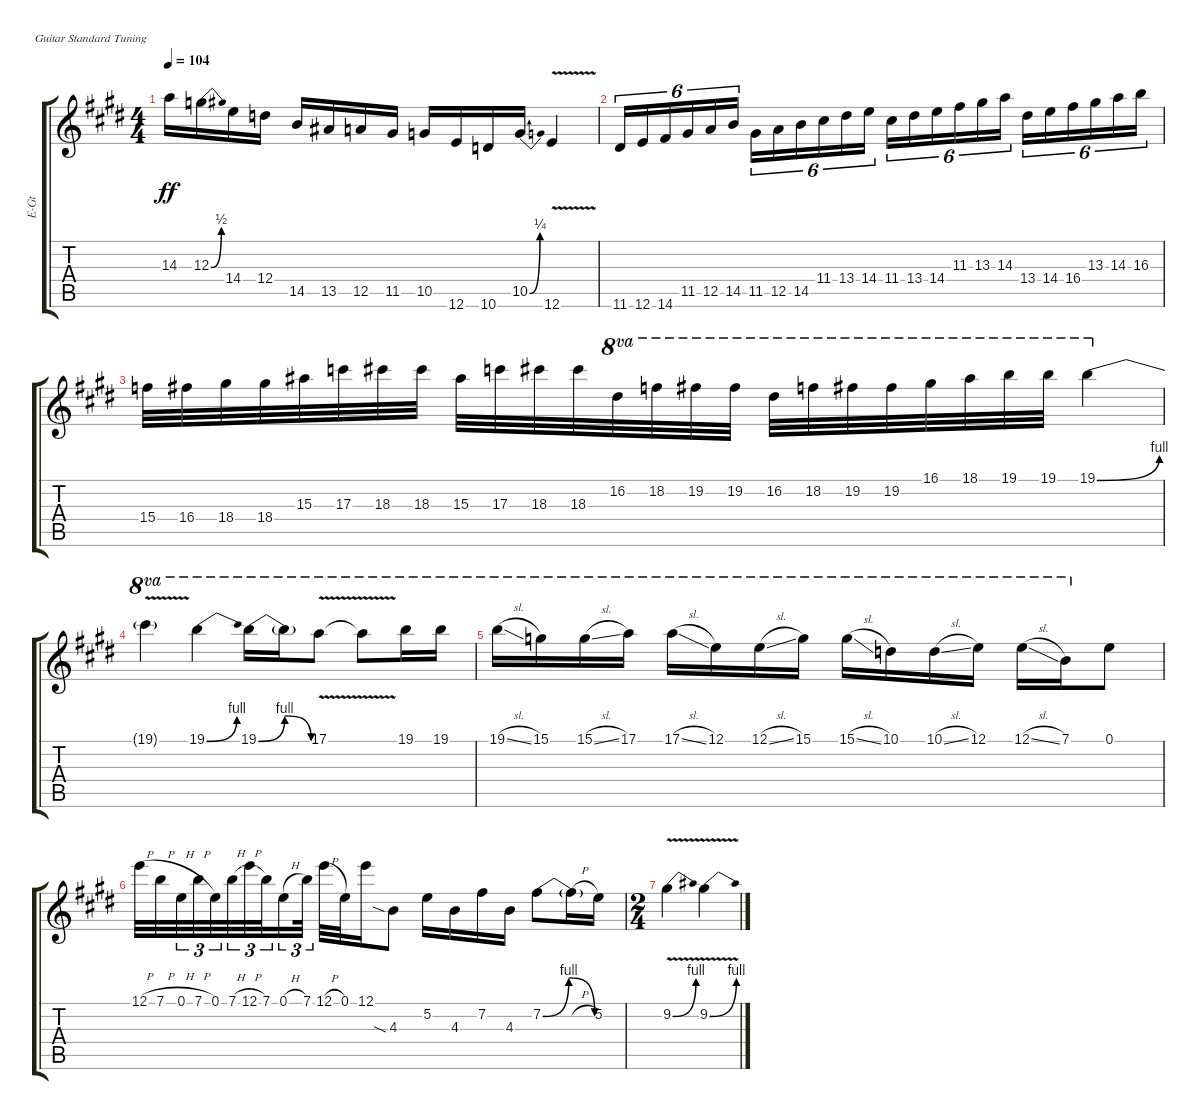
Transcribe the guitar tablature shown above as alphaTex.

\defaultSystemsLayout 4
\bracketExtendMode groupsimilarinstruments
\otherSystemsTrackNameOrientation horizontal
\track ("Lead Guitar I" "E-Gt") {multiBarRest instrument distortionguitar}
\staff {score tabs}
\tuning (E4 B3 G3 D3 A2 E2)
\ts (4 4)
\tempo 104
\clef g2
\ks c#minor
14.3{acc forcenatural}.16{dy ff} 12.3{be (bend 0 0 18 2) acc forcenatural}.16 14.4{acc forcenatural}.16 12.4{acc forcenatural}.16 14.5{acc forcenatural}.16 13.5{acc #}.16 12.5{acc forcenatural}.16 11.5{acc #}.16 10.5{acc forcenatural}.16 12.6{acc forcenatural}.16 10.6{acc forcenatural}.16 10.5{be (bend 0 0 36 1) acc forcenatural}.16 12.6{v acc forcenatural}.4 |
11.6{acc #}.16{tu (6 4)} 12.6{acc forcenatural}.16{tu (6 4)} 14.6{acc #}.16{tu (6 4)} 11.5{acc #}.16{tu (6 4)} 12.5{acc forcenatural}.16{tu (6 4)} 14.5{acc forcenatural}.16{tu (6 4)} 11.5{acc #}.16{tu (6 4)} 12.5{acc forcenatural}.16{tu (6 4)} 14.5{acc forcenatural}.16{tu (6 4)} 11.4{acc #}.16{tu (6 4)} 13.4{acc #}.16{tu (6 4)} 14.4{acc forcenatural}.16{tu (6 4)} 11.4{acc #}.16{tu (6 4)} 13.4{acc #}.16{tu (6 4)} 14.4{acc forcenatural}.16{tu (6 4)} 11.3{acc #}.16{tu (6 4)} 13.3{acc #}.16{tu (6 4)} 14.3{acc forcenatural}.16{tu (6 4)} 13.4{acc #}.16{tu (6 4)} 14.4{acc forcenatural}.16{tu (6 4)} 16.4{acc #}.16{tu (6 4)} 13.3{acc #}.16{tu (6 4)} 14.3{acc forcenatural}.16{tu (6 4)} 16.3{acc forcenatural}.16{tu (6 4)} |
15.4{acc forcenatural}.32 16.4{acc #}.32 18.4{acc #}.32 18.4{acc #}.32 15.3{acc #}.32 17.3{acc forcenatural}.32 18.3{acc #}.32 18.3{acc #}.32 15.3{acc #}.32 17.3{acc forcenatural}.32 18.3{acc #}.32 18.3{acc #}.32 16.2{acc #}.32{ot 8va} 18.2{acc forcenatural}.32{ot 8va} 19.2{acc #}.32{ot 8va} 19.2{acc #}.32{ot 8va} 16.2{acc #}.32{ot 8va} 18.2{acc forcenatural}.32{ot 8va} 19.2{acc #}.32{ot 8va} 19.2{acc #}.32{ot 8va} 16.1{acc #}.32{ot 8va} 18.1{acc #}.32{ot 8va} 19.1{acc forcenatural}.32{ot 8va} 19.1{acc forcenatural}.32{ot 8va} 19.1{be (bend 0 0 15 4) acc forcenatural}.4{ot 8va} |
19.1{v t}.4{ot 8va} 19.1{be (bend 0 0 15 4) acc forcenatural}.4{ot 8va} 19.1{be (bendrelease 0 0 10.2 4 20.4 4 30 0) acc forcenatural}.16{ot 8va} 19.1{t acc forcenatural}.16{ot 8va} 17.1{v acc forcenatural}.8{ot 8va} 17.1{v t acc forcenatural}.8{ot 8va} 19.1{acc forcenatural}.16{ot 8va} 19.1{acc forcenatural}.16{ot 8va} |
19.1{sl acc forcenatural}.16{ot 8va} 15.1{acc forcenatural}.16{ot 8va} 15.1{sl acc forcenatural}.16{ot 8va} 17.1{acc forcenatural}.16{ot 8va} 17.1{sl acc forcenatural}.16{ot 8va} 12.1{acc forcenatural}.16{ot 8va} 12.1{sl acc forcenatural}.16{ot 8va} 15.1{acc forcenatural}.16{ot 8va} 15.1{sl acc forcenatural}.16{ot 8va} 10.1{acc forcenatural}.16{ot 8va} 10.1{sl acc forcenatural}.16{ot 8va} 12.1{acc forcenatural}.16{ot 8va} 12.1{sl acc forcenatural}.16{ot 8va} 7.1{acc forcenatural}.16{ot 8va} 0.1{acc forcenatural}.8 |
12.1{h acc forcenatural}.32{beam merge} 7.1{h acc forcenatural}.32{beam merge} 0.1{h acc forcenatural}.32{tu (3 2) beam merge} 7.1{h acc forcenatural}.32{tu (3 2) beam merge} 0.1{acc forcenatural}.32{tu (3 2) beam merge} 7.1{h acc forcenatural}.32{tu (3 2) beam merge} 12.1{h acc forcenatural}.32{tu (3 2) beam merge} 7.1{acc forcenatural}.32{tu (3 2) beam merge} 0.1{h acc forcenatural}.16{tu (3 2) beam merge} 7.1{acc forcenatural}.32{tu (3 2)} 12.1{h acc forcenatural}.32 0.1{acc forcenatural}.32 12.1{acc forcenatural}.16 4.3{sia acc forcenatural}.8 5.2{acc forcenatural}.16 4.3{acc forcenatural}.16 7.2{acc #}.16 4.3{acc forcenatural}.16 7.2{be (bendrelease 0 0 17.4 4 35.4 4 59.4 0) acc #}.8 7.2{h t acc #}.16 5.2{acc forcenatural}.16 |
\ts (2 4)
9.2{be (bend 0 0 15 4) v acc #}.4 9.2{be (bend 0 0 15 4) v acc #}.4
